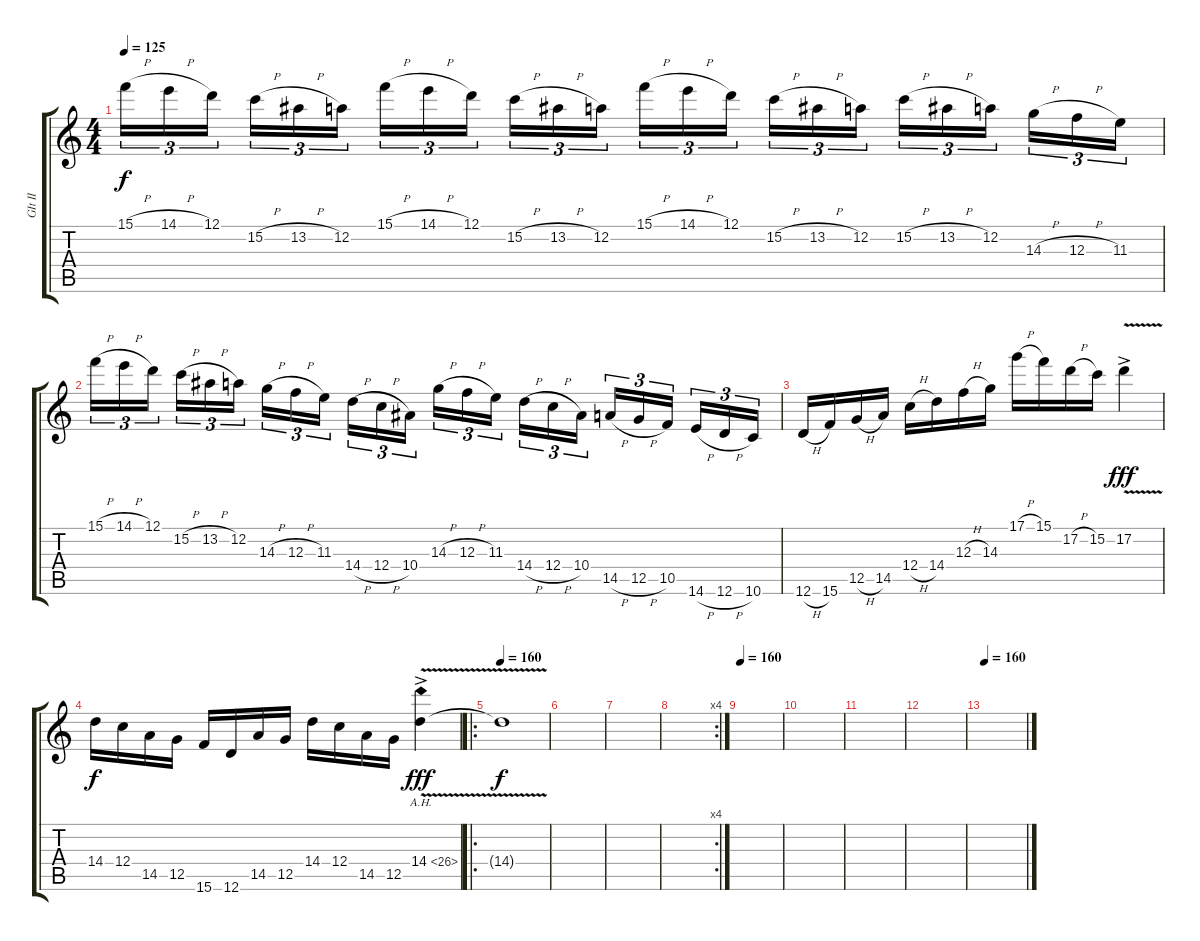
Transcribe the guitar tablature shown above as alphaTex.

\track ("GIt II" "GIt II") {instrument overdrivenguitar}
\staff {score tabs}
\tuning (D4 A3 F3 C3 G2 D2) {hide}
\ts (4 4)
\tempo 125
\clef g2
\ks c
15.1{h}.16{tu (3 2) dy f} 14.1{h}.16{tu (3 2)} 12.1.16{tu (3 2)} 15.2{h}.16{tu (3 2)} 13.2{h}.16{tu (3 2)} 12.2.16{tu (3 2)} 15.1{h}.16{tu (3 2)} 14.1{h}.16{tu (3 2)} 12.1.16{tu (3 2)} 15.2{h}.16{tu (3 2)} 13.2{h}.16{tu (3 2)} 12.2.16{tu (3 2)} 15.1{h}.16{tu (3 2)} 14.1{h}.16{tu (3 2)} 12.1.16{tu (3 2)} 15.2{h}.16{tu (3 2)} 13.2{h}.16{tu (3 2)} 12.2.16{tu (3 2)} 15.2{h}.16{tu (3 2)} 13.2{h}.16{tu (3 2)} 12.2.16{tu (3 2)} 14.3{h}.16{tu (3 2)} 12.3{h}.16{tu (3 2)} 11.3.16{tu (3 2)} |
15.1{h}.16{tu (3 2)} 14.1{h}.16{tu (3 2)} 12.1.16{tu (3 2)} 15.2{h}.16{tu (3 2)} 13.2{h}.16{tu (3 2)} 12.2.16{tu (3 2)} 14.3{h}.16{tu (3 2)} 12.3{h}.16{tu (3 2)} 11.3.16{tu (3 2)} 14.4{h}.16{tu (3 2)} 12.4{h}.16{tu (3 2)} 10.4.16{tu (3 2)} 14.3{h}.16{tu (3 2)} 12.3{h}.16{tu (3 2)} 11.3.16{tu (3 2)} 14.4{h}.16{tu (3 2)} 12.4{h}.16{tu (3 2)} 10.4.16{tu (3 2)} 14.5{h}.16{tu (3 2)} 12.5{h}.16{tu (3 2)} 10.5.16{tu (3 2)} 14.6{h}.16{tu (3 2)} 12.6{h}.16{tu (3 2)} 10.6.16{tu (3 2)} |
12.6{h}.16 15.6.16 12.5{h}.16 14.5.16 12.4{h}.16 14.4.16 12.3{h}.16 14.3.16 17.1{h}.16 15.1.16 17.2{h}.16 15.2.16 17.2{v ac}.4{dy fff} |
14.4.16{dy f} 12.4.16 14.5.16 12.5.16 15.6.16 12.6.16 14.5.16 12.5.16 14.4.16 12.4.16 14.5.16 12.5.16 14.4{ah 12 v ac}.4{dy fff} |
\ro
\tempo 160
14.4{t}.1{dy f volume 7} |
|
|
\rc 4
|
\tempo 160
|
|
|
|
\tempo 160
